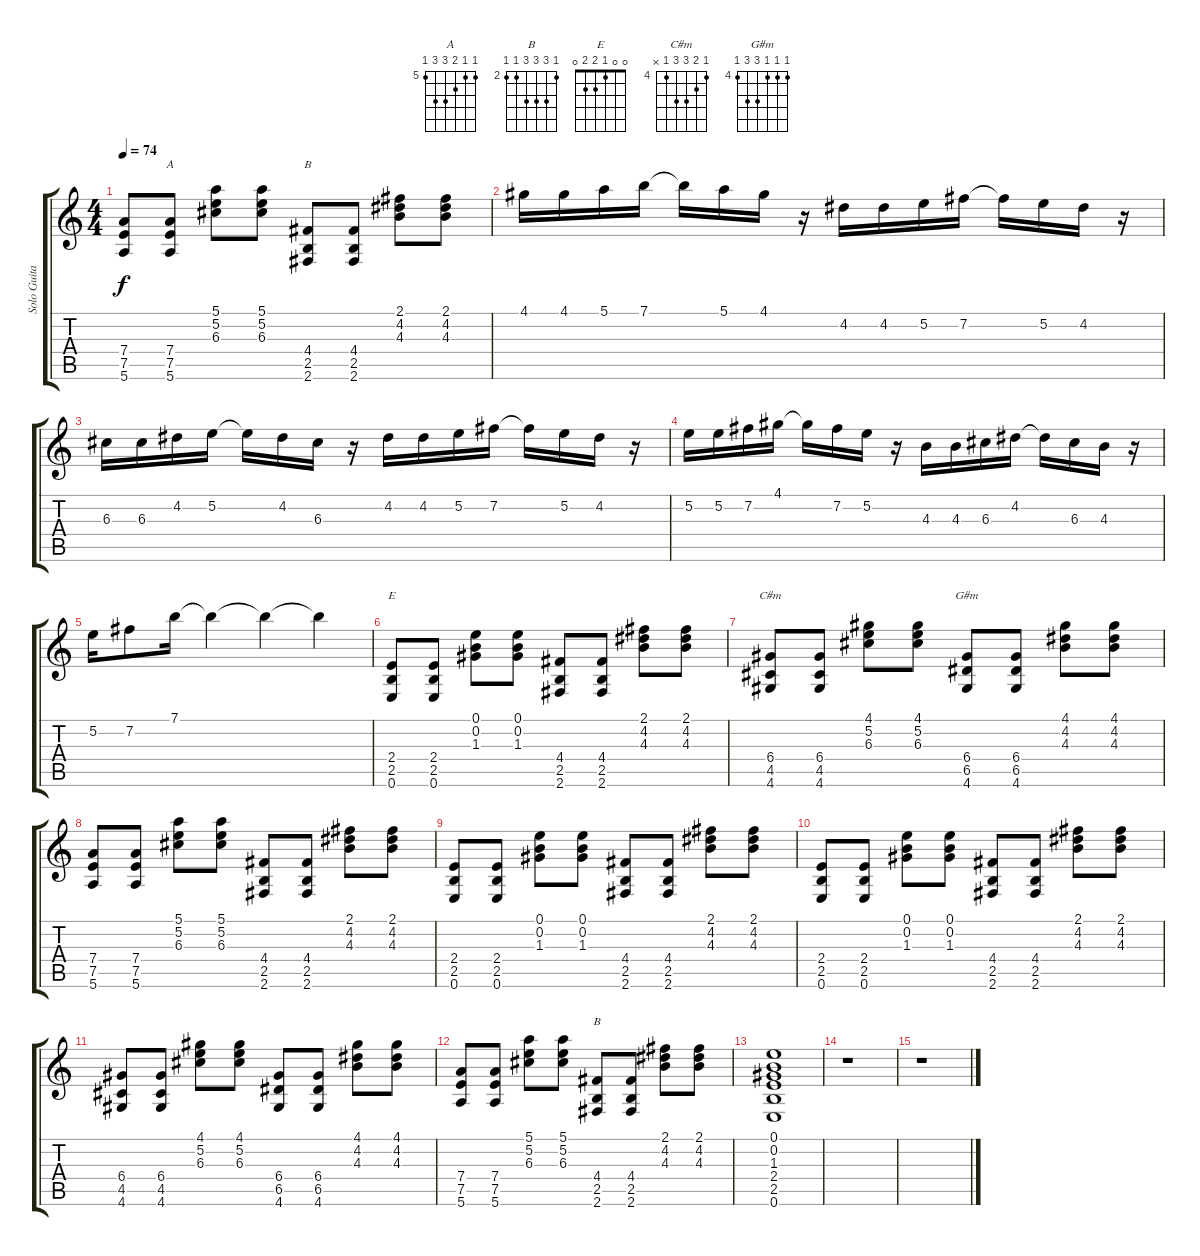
\track ("Solo Guitar" "Solo Guita") {instrument overdrivenguitar}
\staff {score tabs}
\tuning (E4 B3 G3 D3 A2 E2) {hide}
\chord ("A" 5 5 6 7 7 5) {firstfret 5}
\chord ("B" 2 4 4 4 2 x)
\chord ("E" 0 0 1 2 2 0)
\chord ("C#m" 4 5 6 6 4 x) {firstfret 4}
\chord ("G#m" 4 4 4 6 6 4) {firstfret 4}
\chord ("B" 2 4 4 4 2 2) {firstfret 2}
\ts (4 4)
\tempo 74
\clef g2
\ks c
(7.4 7.5 5.6).8{dy f} (7.4 7.5 5.6).8{ch "A"} (5.1 5.2 6.3).8 (5.1 5.2 6.3).8 (4.4 2.5 2.6).8{ch "B"} (4.4 2.5 2.6).8 (2.1 4.2 4.3).8 (2.1 4.2 4.3).8 |
4.1.16{volume 8} 4.1.16 5.1.16 7.1.16 7.1{t}.16 5.1.16 4.1.16 r.16 4.2.16 4.2.16 5.2.16 7.2.16 7.2{t}.16 5.2.16 4.2.16 r.16 |
6.3.16 6.3.16 4.2.16 5.2.16 5.2{t}.16 4.2.16 6.3.16 r.16 4.2.16 4.2.16 5.2.16 7.2.16 7.2{t}.16 5.2.16 4.2.16 r.16 |
5.2.16 5.2.16 7.2.16 4.1.16 4.1{t}.16 7.2.16 5.2.16 r.16 4.3.16 4.3.16 6.3.16 4.2.16 4.2{t}.16 6.3.16 4.3.16 r.16 |
5.2.16 7.2.8 7.1.16 7.1{t}.4 7.1{t}.4 7.1{t}.4 |
(2.4 2.5 0.6).8{ch "E" volume 10} (2.4 2.5 0.6).8 (0.1 0.2 1.3).8 (0.1 0.2 1.3).8 (4.4 2.5 2.6).8 (4.4 2.5 2.6).8 (2.1 4.2 4.3).8 (2.1 4.2 4.3).8 |
(6.4 4.5 4.6).8{ch "C#m"} (6.4 4.5 4.6).8 (4.1 5.2 6.3).8 (4.1 5.2 6.3).8 (6.4 6.5 4.6).8{ch "G#m"} (6.4 6.5 4.6).8 (4.1 4.2 4.3).8 (4.1 4.2 4.3).8 |
(7.4 7.5 5.6).8 (7.4 7.5 5.6).8 (5.1 5.2 6.3).8 (5.1 5.2 6.3).8 (4.4 2.5 2.6).8 (4.4 2.5 2.6).8 (2.1 4.2 4.3).8 (2.1 4.2 4.3).8 |
(2.4 2.5 0.6).8 (2.4 2.5 0.6).8 (0.1 0.2 1.3).8 (0.1 0.2 1.3).8 (4.4 2.5 2.6).8 (4.4 2.5 2.6).8 (2.1 4.2 4.3).8 (2.1 4.2 4.3).8 |
(2.4 2.5 0.6).8{volume 8} (2.4 2.5 0.6).8 (0.1 0.2 1.3).8 (0.1 0.2 1.3).8 (4.4 2.5 2.6).8{volume 7} (4.4 2.5 2.6).8 (2.1 4.2 4.3).8 (2.1 4.2 4.3).8 |
(6.4 4.5 4.6).8{volume 6} (6.4 4.5 4.6).8 (4.1 5.2 6.3).8 (4.1 5.2 6.3).8 (6.4 6.5 4.6).8{volume 5} (6.4 6.5 4.6).8 (4.1 4.2 4.3).8 (4.1 4.2 4.3).8 |
(7.4 7.5 5.6).8{volume 4} (7.4 7.5 5.6).8 (5.1 5.2 6.3).8 (5.1 5.2 6.3).8 (4.4 2.5 2.6).8{ch "B" volume 3} (4.4 2.5 2.6).8 (2.1 4.2 4.3).8 (2.1 4.2 4.3).8 |
(0.1 0.2 1.3 2.4 2.5 0.6).1{volume 2} |
r.1 |
r.1
